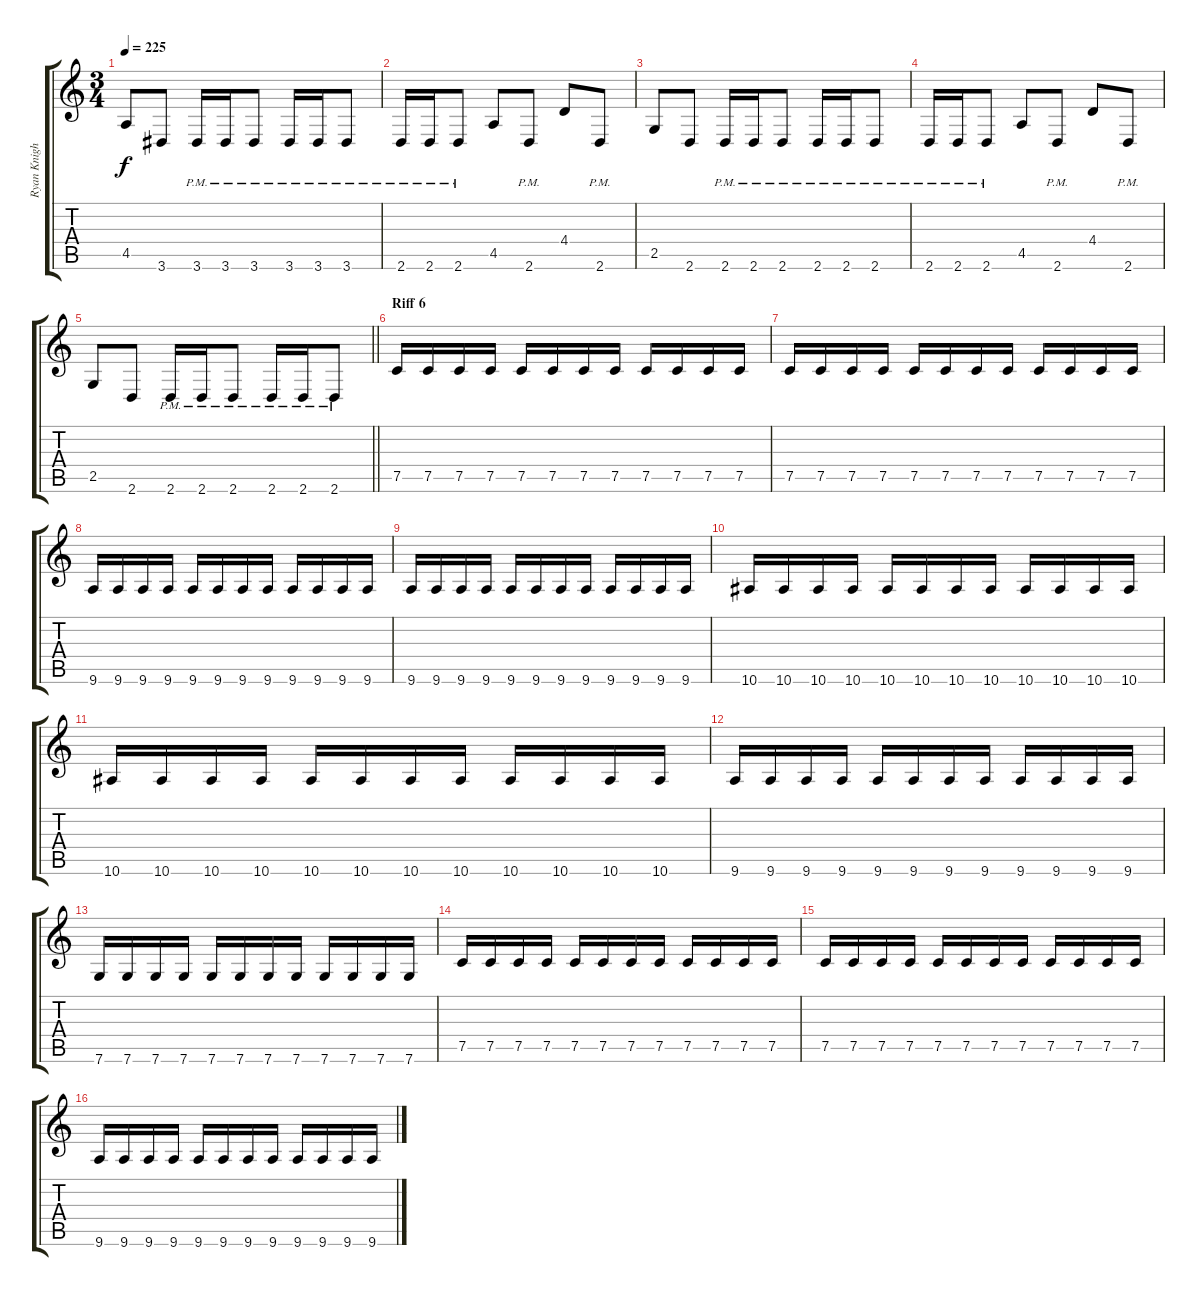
\track ("Ryan Knight" "Ryan Knigh") {instrument distortionguitar}
\staff {score tabs}
\tuning (C4 G3 Eb3 Bb2 F2 C2) {hide}
\ts (3 4)
\tempo 225
\clef g2
\ks c
4.5.8{dy f} 3.6.8 3.6{pm}.16 3.6{pm}.16 3.6{pm}.8 3.6{pm}.16 3.6{pm}.16 3.6{pm}.8 |
2.6{pm}.16 2.6{pm}.16 2.6{pm}.8 4.5.8 2.6{pm}.8 4.4.8 2.6{pm}.8 |
2.5.8 2.6.8 2.6{pm}.16 2.6{pm}.16 2.6{pm}.8 2.6{pm}.16 2.6{pm}.16 2.6{pm}.8 |
2.6{pm}.16 2.6{pm}.16 2.6{pm}.8 4.5.8 2.6{pm}.8 4.4.8 2.6{pm}.8 |
\barLineRight lightlight
2.5.8 2.6.8 2.6{pm}.16 2.6{pm}.16 2.6{pm}.8 2.6{pm}.16 2.6{pm}.16 2.6{pm}.8 |
\section ("" "Riff 6")
7.5.16 7.5.16 7.5.16 7.5.16 7.5.16 7.5.16 7.5.16 7.5.16 7.5.16 7.5.16 7.5.16 7.5.16 |
7.5.16 7.5.16 7.5.16 7.5.16 7.5.16 7.5.16 7.5.16 7.5.16 7.5.16 7.5.16 7.5.16 7.5.16 |
9.6.16 9.6.16 9.6.16 9.6.16 9.6.16 9.6.16 9.6.16 9.6.16 9.6.16 9.6.16 9.6.16 9.6.16 |
9.6.16 9.6.16 9.6.16 9.6.16 9.6.16 9.6.16 9.6.16 9.6.16 9.6.16 9.6.16 9.6.16 9.6.16 |
10.6.16 10.6.16 10.6.16 10.6.16 10.6.16 10.6.16 10.6.16 10.6.16 10.6.16 10.6.16 10.6.16 10.6.16 |
10.6.16 10.6.16 10.6.16 10.6.16 10.6.16 10.6.16 10.6.16 10.6.16 10.6.16 10.6.16 10.6.16 10.6.16 |
9.6.16 9.6.16 9.6.16 9.6.16 9.6.16 9.6.16 9.6.16 9.6.16 9.6.16 9.6.16 9.6.16 9.6.16 |
7.6.16 7.6.16 7.6.16 7.6.16 7.6.16 7.6.16 7.6.16 7.6.16 7.6.16 7.6.16 7.6.16 7.6.16 |
7.5.16 7.5.16 7.5.16 7.5.16 7.5.16 7.5.16 7.5.16 7.5.16 7.5.16 7.5.16 7.5.16 7.5.16 |
7.5.16 7.5.16 7.5.16 7.5.16 7.5.16 7.5.16 7.5.16 7.5.16 7.5.16 7.5.16 7.5.16 7.5.16 |
9.6.16 9.6.16 9.6.16 9.6.16 9.6.16 9.6.16 9.6.16 9.6.16 9.6.16 9.6.16 9.6.16 9.6.16
